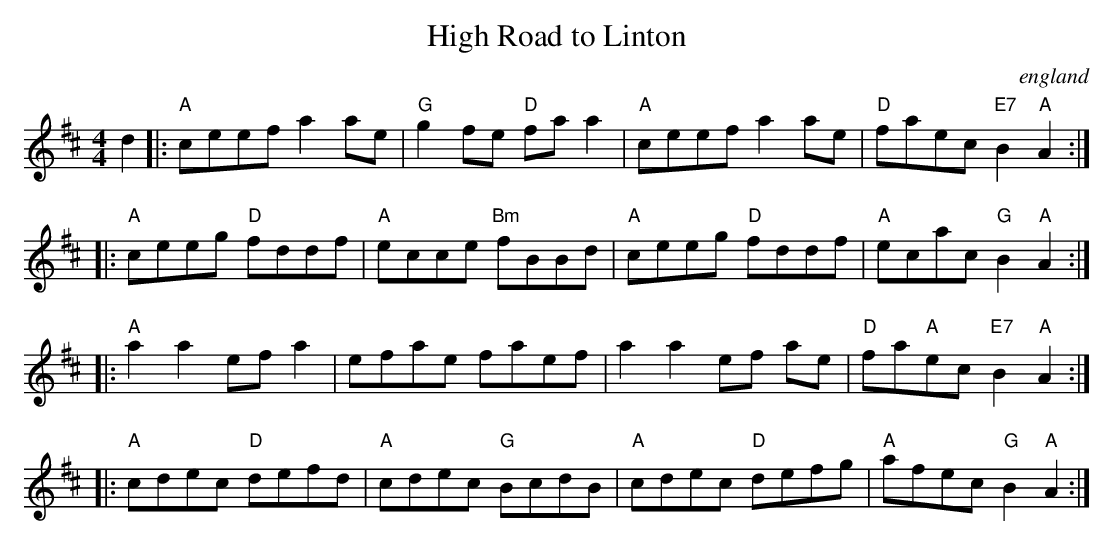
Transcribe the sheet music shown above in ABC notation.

X:1
T:High Road to Linton
O:england
M:4/4
L:1/8
K:AMix
d2|:"A"ceef a2 ae|"G"g2 fe "D"fa a2|"A"ceef a2 ae|"D"faec "E7"B2 "A"A2:|
|:"A"ceeg "D"fddf|"A"ecce "Bm"fBBd|"A"ceeg "D"fddf|"A"ecac "G"B2 "A"A2:|
|:"A"a2 a2 ef a2|efae faef|a2 a2 ef ae|"D"fa"A"ec "E7"B2 "A"A2:|
|:"A"cdec "D"defd|"A"cdec "G"BcdB|"A"cdec "D"defg|"A"afec "G"B2 "A"A2:|
